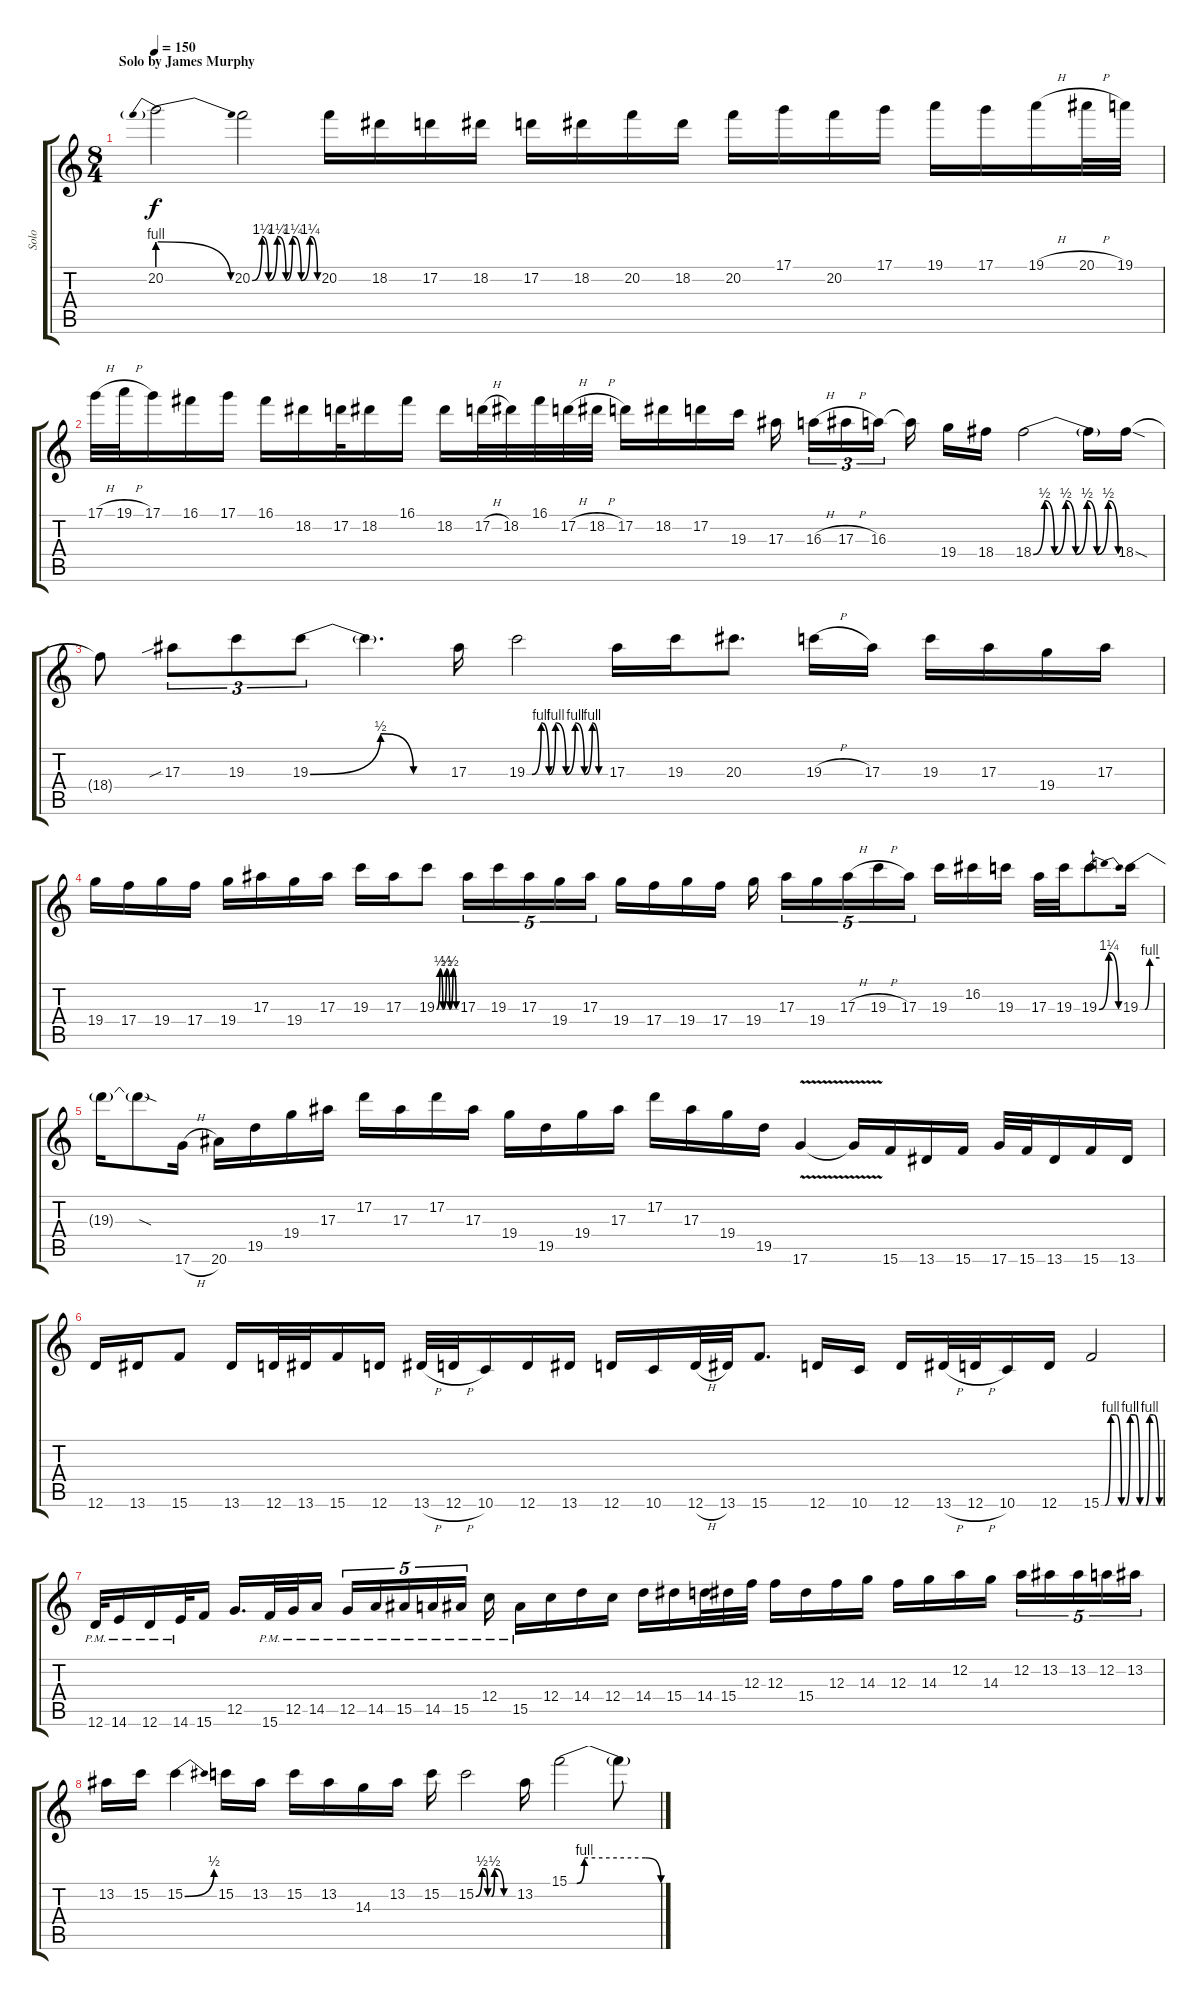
\track ("Solo" "Solo") {instrument distortionguitar}
\staff {score tabs}
\tuning (D4 A3 F3 C3 G2 D2) {hide}
\ts (8 4)
\section ("" "Solo by James Murphy")
\tempo 150
\clef g2
\ks c
20.2{be (prebendrelease 0 4 60 0)}.2{dy f} 20.2{be (custom 0 0 9 5 15 0 23 5 31 0 37 5 45 0 53 5 60 0)}.2 20.2.16 18.2.16 17.2.16 18.2.16 17.2.16 18.2.16 20.2.16 18.2.16 20.2.16 17.1.16 20.2.16 17.1.16 19.1.16 17.1.16 19.1{h}.16 20.1{h}.32 19.1.32 |
17.1{h}.32 19.1{h}.32 17.1.16 16.1.16 17.1.16 16.1.16 18.2.16 17.2.32 18.2.16 16.1.16 18.2.16 17.2{h}.32 18.2.32 16.1.32 17.2{h}.32 18.2{h}.32 17.2.16 18.2.16 17.2.16 19.3.16 17.3.16{beam splitsecondary} 16.3{h}.16{tu (3 2)} 17.3{h}.16{tu (3 2)} 16.3.16{tu (3 2) beam splitsecondary} 16.3{t}.16 19.4.16 18.4.16 18.4{be (custom 0 0 8 2 15 0 23 2 30 0 38 2 45 0 53 2 60 0)}.2 18.4{t}.16 18.4{sod}.16 |
18.4{t}.8 17.3{sib}.8{tu (3 2)} 19.3.8{tu (3 2)} 19.3{be (custom 0 0 30 2 44 0 60 0)}.8{tu (3 2)} 19.3{t}.4{d} 17.3.16 19.3{be (custom 0 0 4 0 11 4 17 0 22 4 30 0 37 4 44 0 50 4 55 0 60 0)}.2 17.3.16 19.3.16 20.3.8{d} 19.3{h}.16 17.3.16 19.3.16 17.3.16 19.4.16 17.3.16 |
19.4.16 17.4.16 19.4.16 17.4.16 19.4.16 17.3.16 19.4.16 17.3.16 19.3.16 17.3.16 19.3{be (custom 0 0 10 2 19 0 30 2 40 0 50 2 60 0)}.8 17.3.16{tu (5 4)} 19.3.16{tu (5 4)} 17.3.16{tu (5 4)} 19.4.16{tu (5 4)} 17.3.16{tu (5 4)} 19.4.16 17.4.16 19.4.16 17.4.16 19.4.16{beam splitsecondary} 17.3.16{tu (5 4)} 19.4.16{tu (5 4)} 17.3{h}.16{tu (5 4)} 19.3{h}.16{tu (5 4)} 17.3.16{tu (5 4) beam splitsecondary} 19.3.16 16.2.16 19.3.16 17.3.32 19.3.32 19.3{be (bendrelease 0 0 30 5 30 5 60 0)}.8 19.3{be (custom 0 0 15 0 30 4 60 4)}.16 |
19.3{t}.16 19.3{sod t}.8 17.6{h}.16 20.6.16 19.5.16 19.4.16 17.3.16 17.2.16 17.3.16 17.2.16 17.3.16 19.4.16 19.5.16 19.4.16 17.3.16 17.2.16 17.3.16 19.4.16 19.5.16 17.6{v}.4 17.6{t}.16 15.6.16 13.6.16 15.6.16 17.6.32 15.6.32 13.6.16 15.6.16 13.6.16 |
12.6.16 13.6.16 15.6.8 13.6.16 12.6.32 13.6.32 15.6.16 12.6.16 13.6{h}.32 12.6{h}.32 10.6.16 12.6.16 13.6.16 12.6.16 10.6.16 12.6{h}.32 13.6.32 15.6.8{d} 12.6.16 10.6.16 12.6.16 13.6{h}.32 12.6{h}.32 10.6.16 12.6.16 15.6{be (custom 0 0 4 0 10 4 15 4 21 0 25 0 30 4 35 4 40 0 46 0 50 4 54 4 60 0)}.2 |
12.6{pm}.32 14.6{pm}.16 12.6{pm}.16 14.6{pm}.32 15.6.16 12.5.16{d} 15.6{pm}.32 12.5{pm}.32 14.5{pm}.16{beam splitsecondary} 12.5{pm}.16{tu (5 4)} 14.5{pm}.16{tu (5 4)} 15.5{pm}.16{tu (5 4)} 14.5{pm}.16{tu (5 4)} 15.5{pm}.16{tu (5 4) beam splitsecondary} 12.4{pm}.16 15.5{pm}.16 12.4.16 14.4.16 12.4.16 14.4.16 15.4.16 14.4.32 15.4.32 12.3.32 12.3.16 15.4.16 12.3.16 14.3.16 12.3.16 14.3.16 12.2.16 14.3.16 12.2.16{tu (5 4)} 13.2.16{tu (5 4)} 13.2.16{tu (5 4)} 12.2.16{tu (5 4)} 13.2.16{tu (5 4)} |
13.2.16 15.2.16 15.2{be (bend 0 0 60 2)}.4 15.2.16 13.2.16 15.2.16 13.2.16 14.3.16 13.2.16 15.2.16 15.2{be (custom 0 0 10 2 15 2 19 0 25 0 30 2 45 0 60 0)}.2 13.2.16 15.1{be (custom 0 0 5 0 10 4 50 4 60 0)}.2 15.1{t}.8
